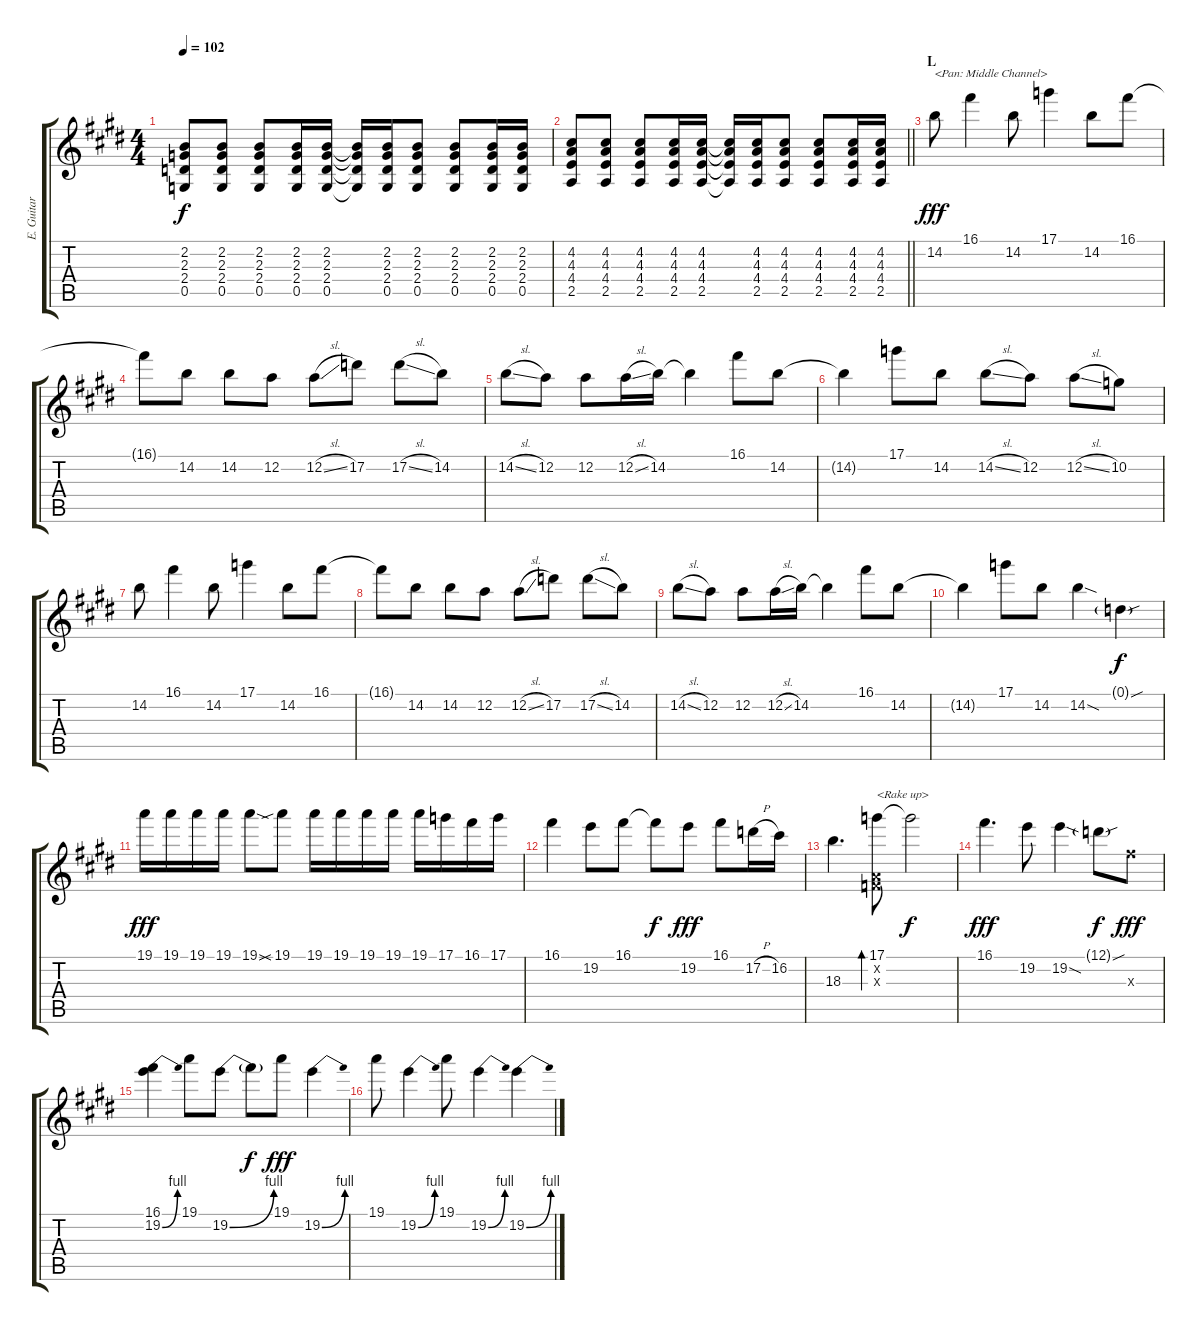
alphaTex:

\track ("E. Guitar II" "E. Guitar ") {instrument overdrivenguitar}
\staff {score tabs}
\tuning (D4 A3 F3 C3 G2 D2) {hide}
\ts (4 4)
\tempo 102
\clef g2
\ks e
(2.2 2.3 2.4 0.5).8{dy f} (2.2 2.3 2.4 0.5).8 (2.2 2.3 2.4 0.5).8 (2.2 2.3 2.4 0.5).16 (2.2 2.3 2.4 0.5).16 (2.2{t} 2.3{t} 2.4{t} 0.5{t}).16 (2.2 2.3 2.4 0.5).16 (2.2 2.3 2.4 0.5).8 (2.2 2.3 2.4 0.5).8 (2.2 2.3 2.4 0.5).16 (2.2 2.3 2.4 0.5).16 |
\barLineRight lightlight
(4.2 4.3 4.4 2.5).8 (4.2 4.3 4.4 2.5).8 (4.2 4.3 4.4 2.5).8 (4.2 4.3 4.4 2.5).16 (4.2 4.3 4.4 2.5).16 (4.2{t} 4.3{t} 4.4{t} 2.5{t}).16 (4.2 4.3 4.4 2.5).16 (4.2 4.3 4.4 2.5).8 (4.2 4.3 4.4 2.5).8 (4.2 4.3 4.4 2.5).16 (4.2 4.3 4.4 2.5).16 |
\section ("" "L")
14.2.8{txt "<Pan: Middle Channel>" dy fff balance 8 instrument overdrivenguitar} 16.1.4 14.2.8 17.1.4 14.2.8 16.1.8 |
16.1{t}.8 14.2.8 14.2.8 12.2.8 12.2{sl}.8 17.2.8 17.2{sl}.8 14.2.8 |
14.2{sl}.8 12.2.8 12.2.8 12.2{sl}.16 14.2.16 14.2{t}.4 16.1.8 14.2.8 |
14.2{t}.4 17.1.8 14.2.8 14.2{sl}.8 12.2.8 12.2{sl}.8 10.2.8 |
14.2.8 16.1.4 14.2.8 17.1.4 14.2.8 16.1.8 |
16.1{t}.8 14.2.8 14.2.8 12.2.8 12.2{sl}.8 17.2.8 17.2{sl}.8 14.2.8 |
14.2{sl}.8 12.2.8 12.2.8 12.2{sl}.16 14.2.16 14.2{t}.4 16.1.8 14.2.8 |
14.2{t}.4 17.1.8 14.2.8 14.2{sod}.4 0.1{sou g}.4{dy f} |
19.1.16{dy fff} 19.1.16 19.1.16 19.1.16 19.1{sod}.8 19.1{sib}.8 19.1.16 19.1.16 19.1.16 19.1.16 19.1.16 17.1.16 16.1.16 17.1.16 |
16.1.4 19.2.8 16.1.8 16.1{t}.8{dy f} 19.2.8{dy fff} 16.1.8 17.2{h}.16 16.2.16 |
18.3.4{d} (17.1 0.2{x} 0.3{x}).8{bd 120 txt "<Rake up>"} 17.1{t}.2{dy f} |
16.1.4{d dy fff} 19.2.8 19.2{sod}.4 12.1{sou g}.8{dy f} 13.3{x}.8{dy fff} |
(16.1 19.2{be (bend 0 0 60 4)}).4 19.1.8 19.2{be (bend 0 0 60 4)}.8 19.2{t}.8{dy f} 19.1.8{dy fff} 19.2{be (bend 0 0 60 4)}.4 |
19.1.8 19.2{be (bend 0 0 60 4)}.4 19.1.8 19.2{be (bend 0 0 60 4)}.4 19.2{be (bend 0 0 60 4)}.4
